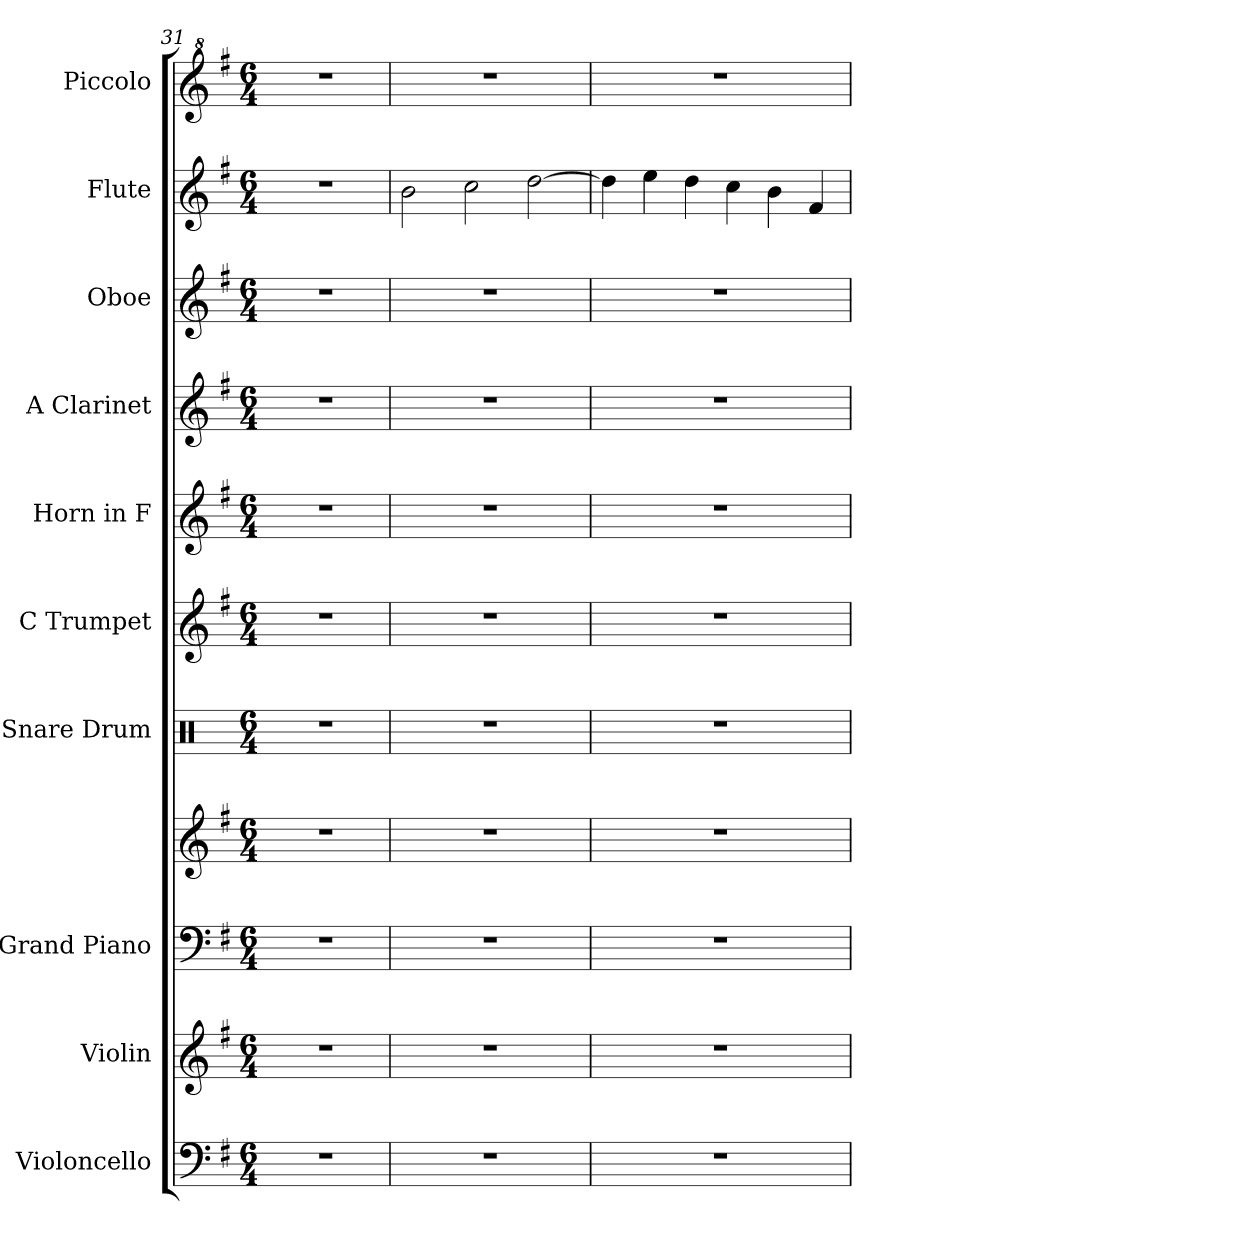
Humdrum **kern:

**kern	**kern	**kern	**kern	**kern	**kern	**kern	**kern	**kern	**kern	**kern
*part10	*part9	*part8	*part8	*part7	*part6	*part5	*part4	*part3	*part2	*part1
*staff11	*staff10	*staff9	*staff8	*staff7	*staff6	*staff5	*staff4	*staff3	*staff2	*staff1
*I"Violoncello	*I"Violin	*I"Grand Piano	*	*I"Snare Drum	*I"C Trumpet	*I"Horn in F	*I"A Clarinet	*I"Oboe	*I"Flute	*I"Piccolo
*I'Vc.	*I'Vln.	*I'Pno.	*	*I'Sn. Dr.	*I'C Tpt.	*	*I'A Cl.	*I'Ob.	*I'Fl.	*I'Picc.
*clefF4	*clefG2	*clefF4	*clefG2	*clefX	*clefG2	*clefG2	*clefG2	*clefG2	*clefG2	*clefG^2
*	*	*	*	*	*	*ITrd4c7	*ITrd2c3	*	*	*
*k[f#]	*k[f#]	*k[f#]	*k[f#]	*k[]	*k[f#]	*k[]	*k[f#c#g#d#]	*k[f#]	*k[f#]	*k[f#]
*M6/4	*M6/4	*M6/4	*M6/4	*M6/4	*M6/4	*M6/4	*M6/4	*M6/4	*M6/4	*M6/4
=31	=31	=31	=31	=31	=31	=31	=31	=31	=31	=31
1.r	1.r	1.r	1.r	1.r	1.r	1.r	1.r	1.r	1.r	1.r
=32	=32	=32	=32	=32	=32	=32	=32	=32	=32	=32
1.r	1.r	1.r	1.r	1.r	1.r	1.r	1.r	1.r	2b\	1.r
.	.	.	.	.	.	.	.	.	2cc\	.
.	.	.	.	.	.	.	.	.	[2dd\	.
=33	=33	=33	=33	=33	=33	=33	=33	=33	=33	=33
1.r	1.r	1.r	1.r	1.r	1.r	1.r	1.r	1.r	4dd\]	1.r
.	.	.	.	.	.	.	.	.	4ee\	.
.	.	.	.	.	.	.	.	.	4dd\	.
.	.	.	.	.	.	.	.	.	4cc\	.
.	.	.	.	.	.	.	.	.	4b\	.
.	.	.	.	.	.	.	.	.	4f#/	.
=	=	=	=	=	=	=	=	=	=	=
*-	*-	*-	*-	*-	*-	*-	*-	*-	*-	*-
